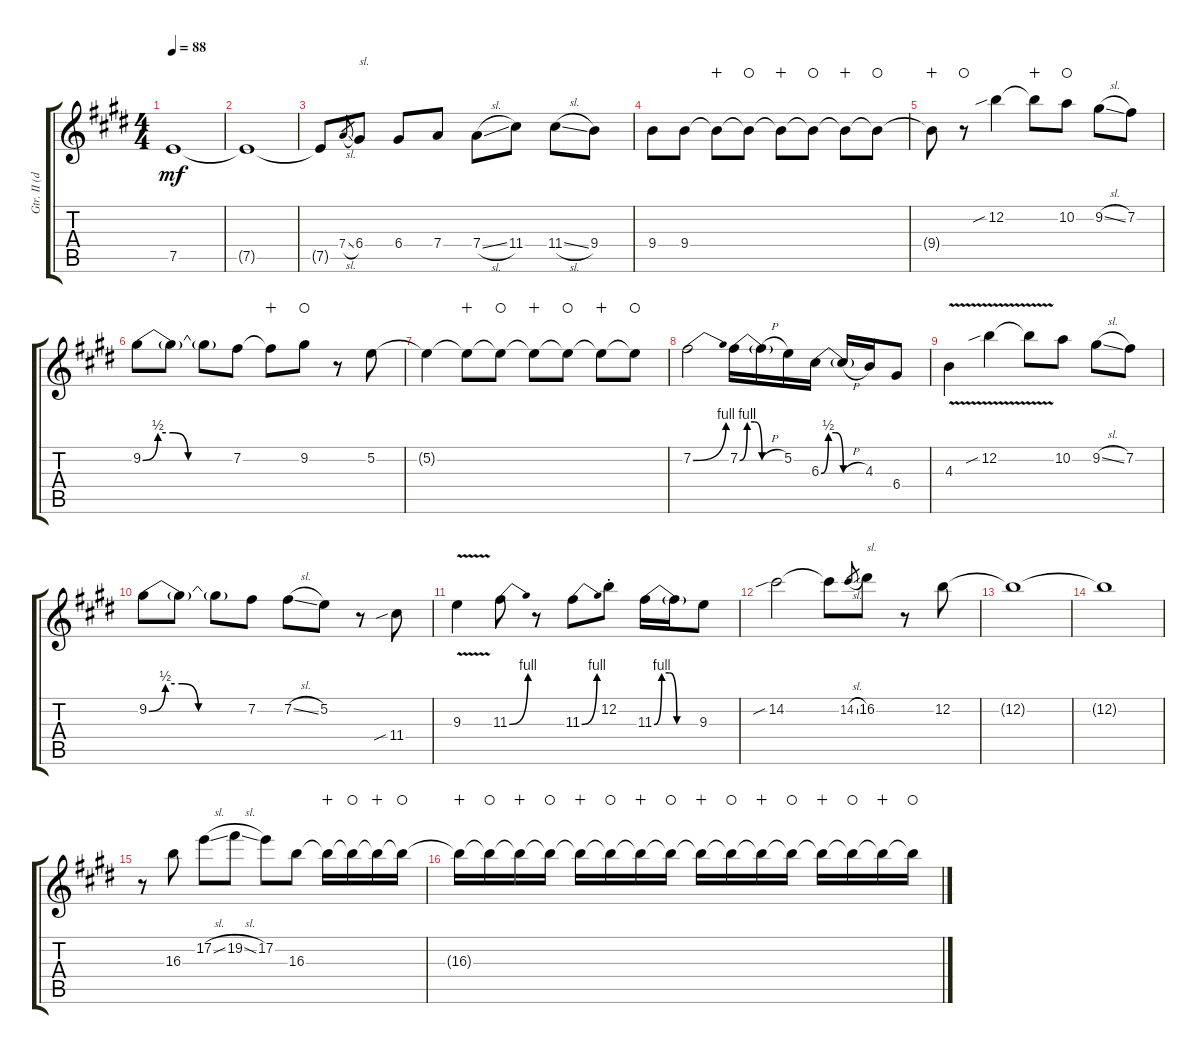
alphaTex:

\track ("Gtr. II (dist. tone w/wah)" "Gtr. II (d") {instrument distortionguitar}
\staff {score tabs}
\tuning (E4 B3 G3 D3 A2 E2) {hide}
\ts (4 4)
\tempo 88
\clef g2
\ks e
7.5{t}.1{dy mf} |
7.5{t}.1 |
7.5{t}.8 7.4{sl}.8{gr} 6.4.8{txt "sl."} 6.4.8 7.4.8 7.4{sl}.8 11.4.8 11.4{sl}.8 9.4.8 |
9.4.8 9.4.8 9.4{t}.8{wahc} 9.4{t}.8{waho} 9.4{t}.8{wahc} 9.4{t}.8{waho} 9.4{t}.8{wahc} 9.4{t}.8{waho} |
9.4{t}.8{wahc} r.8{waho} 12.2{sib}.4 12.2{t}.8{wahc} 10.2.8{waho} 9.2{sl}.8 7.2.8 |
9.2{be (custom 0 0 10 2 20 2 30 0 60 0)}.8 9.2{t}.8 9.2{t}.8 7.2.8 7.2{t}.8{wahc} 9.2.8{waho} r.8 5.2.8 |
5.2{t}.4 5.2{t}.8{wahc} 5.2{t}.8{waho} 5.2{t}.8{wahc} 5.2{t}.8{waho} 5.2{t}.8{wahc} 5.2{t}.8{waho} |
7.2{be (bend 0 0 60 4)}.2 7.2{be (custom 0 0 10 4 20 4 30 0 60 0)}.16 7.2{h t}.16 5.2.16 6.3{be (custom 0 0 10 2 20 2 30 0 60 0)}.16 6.3{h t}.16 4.3.16 6.4.8 |
4.3{v}.4 12.2{v sib}.4 12.2{t}.8 10.2.8 9.2{sl}.8 7.2.8 |
9.2{be (custom 0 0 10 2 20 2 30 0 60 0)}.8 9.2{t}.8 9.2{t}.8 7.2.8 7.2{sl}.8 5.2.8 r.8 11.4{sib}.8 |
9.3{v}.4 11.3{be (bend 0 0 60 4)}.8 r.8 11.3{be (bend 0 0 60 4)}.8 12.2{st}.8 11.3{be (custom 0 0 10 4 20 4 30 0 60 0)}.16 11.3{t}.16 9.3.8 |
14.2{sib}.2 14.2{t}.8 14.2{sl}.8{gr} 16.2.8{txt "sl."} r.8 12.2.8 |
12.2{t}.1 |
12.2{t}.1{volume 0} |
r.8{volume 16} 16.3.8 17.2{sl}.8 19.2{sl}.8 17.2.8 16.3.8 16.3{t}.16{wahc} 16.3{t}.16{waho} 16.3{t}.16{wahc} 16.3{t}.16{waho} |
16.3{t}.16{wahc} 16.3{t}.16{waho} 16.3{t}.16{wahc} 16.3{t}.16{waho} 16.3{t}.16{wahc} 16.3{t}.16{waho} 16.3{t}.16{wahc} 16.3{t}.16{waho} 16.3{t}.16{wahc} 16.3{t}.16{waho} 16.3{t}.16{wahc} 16.3{t}.16{waho} 16.3{t}.16{wahc} 16.3{t}.16{waho} 16.3{t}.16{wahc} 16.3{t}.16{waho}
